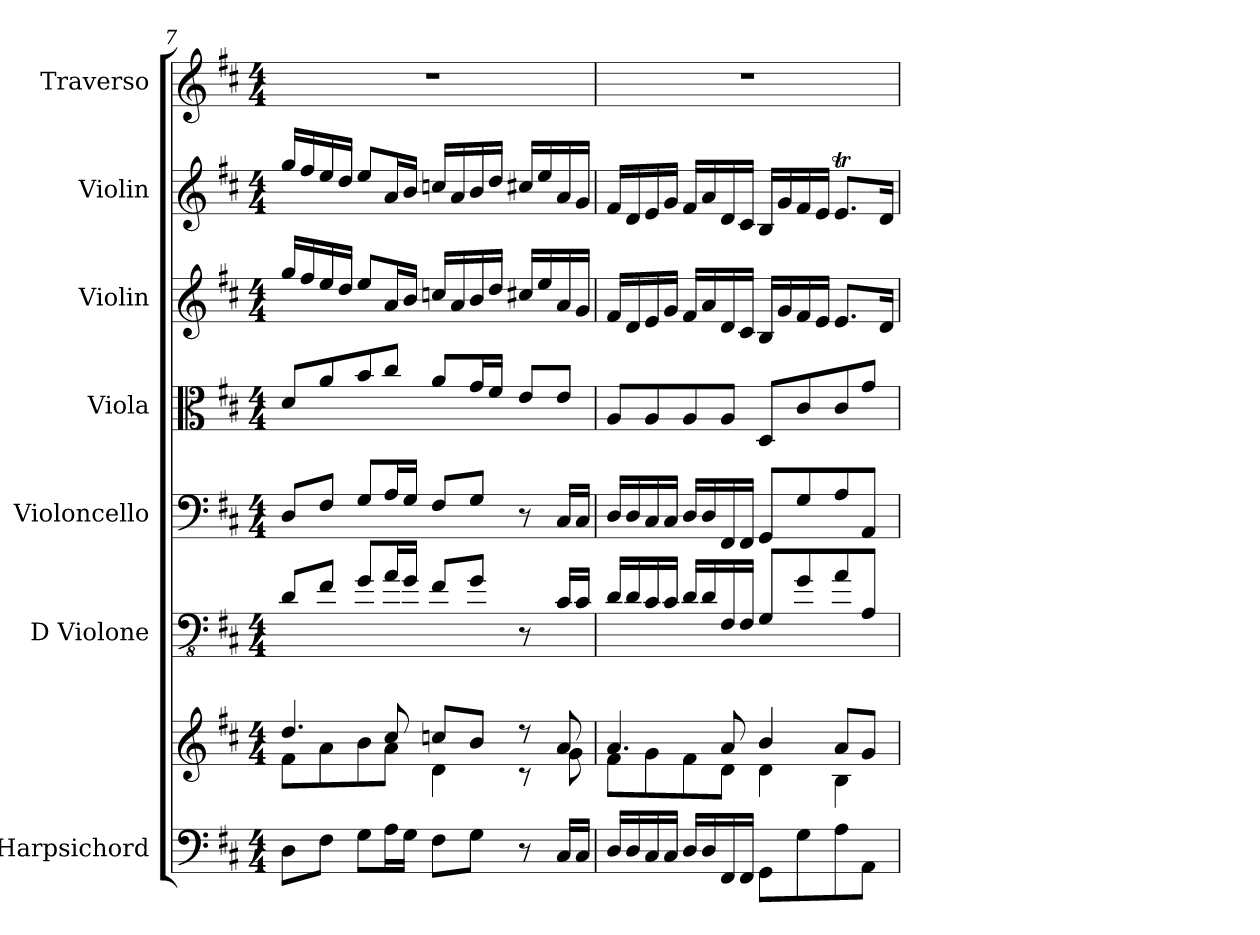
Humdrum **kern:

**kern	**kern	**kern	**kern	**kern	**kern	**kern	**kern
*part7	*part7	*part6	*part5	*part4	*part3	*part2	*part1
*staff8	*staff7	*staff6	*staff5	*staff4	*staff3	*staff2	*staff1
*I"Harpsichord	*	*I"D Violone	*I"Violoncello	*I"Viola	*I"Violin	*I"Violin	*I"Traverso
*I'Hch.	*	*I'D Vne.	*I'Vc.	*I'Vla.	*I'Vln.	*I'Vln.	*I'Trv.
!!LO:PB:g=z
*clefF4	*clefG2	*clefFv4	*clefF4	*clefC3	*clefG2	*clefG2	*clefG2
*	*	*ITrd7c12	*	*	*	*	*
*k[f#c#]	*k[f#c#]	*k[f#c#]	*k[f#c#]	*k[f#c#]	*k[f#c#]	*k[f#c#]	*k[f#c#]
*M4/4	*M4/4	*M4/4	*M4/4	*M4/4	*M4/4	*M4/4	*M4/4
=7	=7	=7	=7	=7	=7	=7	=7
*	*^	*	*	*	*	*	*
8D\L	4.dd/	8f#\L	8DD/L	8D/L	8d/L	16gg/LL	16gg/LL	1r
.	.	.	.	.	.	16ff#/	16ff#/	.
8F#\J	.	8a\	8FF#/J	8F#/J	8a/	16ee/	16ee/	.
.	.	.	.	.	.	16dd/JJ	16dd/JJ	.
8G\L	.	8b\	8GG/L	8G/L	8b/	8ee/L	8ee/L	.
16A\L	8cc#/	8a\J	16AA/L	16A/L	8cc#/J	16a/L	16a/L	.
16G\JJ	.	.	16GG/JJ	16G/JJ	.	16b/JJ	16b/JJ	.
8F#\L	8ccn/L	4d\	8FF#/L	8F#/L	8a/L	16ccn/LL	16ccn/LL	.
.	.	.	.	.	.	16a/	16a/	.
8G\J	8b/J	.	8GG/J	8G/J	16g/L	16b/	16b/	.
.	.	.	.	.	16f#/JJ	16dd/JJ	16dd/JJ	.
8r	8r	8r	8r	8r	8e/L	16cc#X/LL	16cc#X/LL	.
.	.	.	.	.	.	16ee/	16ee/	.
16C#/LL	8a/	8g\	16CC#/LL	16C#/LL	8e/J	16a/	16a/	.
16C#/JJ	.	.	16CC#/JJ	16C#/JJ	.	16g/JJ	16g/JJ	.
=8	=8	=8	=8	=8	=8	=8	=8	=8
16D/LL	4.a/	8f#\L	16DD/LL	16D/LL	8A/L	16f#/LL	16f#/LL	1r
16D/	.	.	16DD/	16D/	.	16d/	16d/	.
16C#/	.	8g\	16CC#/	16C#/	8A/	16e/	16e/	.
16C#/JJ	.	.	16CC#/JJ	16C#/JJ	.	16g/JJ	16g/JJ	.
16D/LL	.	8f#\	16DD/LL	16D/LL	8A/	16f#/LL	16f#/LL	.
16D/	.	.	16DD/	16D/	.	16a/	16a/	.
16FF#/	8a/	8d\J	16FFF#/	16FF#/	8A/J	16d/	16d/	.
16FF#/JJ	.	.	16FFF#/JJ	16FF#/JJ	.	16c#/JJ	16c#/JJ	.
8GG\L	4b/	4d\	8GGG/L	8GG/L	8D/L	16B/LL	16B/LL	.
.	.	.	.	.	.	16g/	16g/	.
8G\	.	.	8GG/	8G/	8c#/	16f#/	16f#/	.
.	.	.	.	.	.	16e/JJ	16e/JJ	.
8A\	8a/L	4B\	8AA/	8A/	8c#/	8.e/L	8.eT/L	.
8AA\J	8g/J	.	8AAA/J	8AA/J	8g/J	.	.	.
.	.	.	.	.	.	16d/Jk	16d/Jk	.
*	*v	*v	*	*	*	*	*	*
=	=	=	=	=	=	=	=
*-	*-	*-	*-	*-	*-	*-	*-
